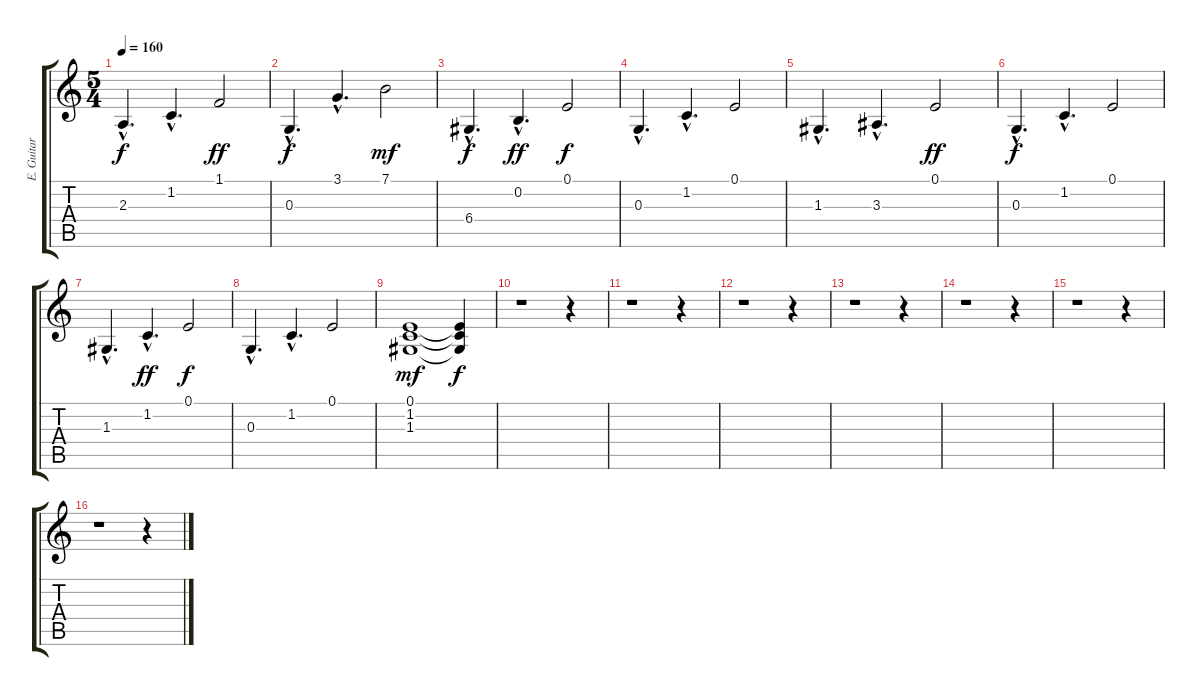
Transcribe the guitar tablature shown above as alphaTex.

\track ("E. Guitar | Sting" "E. Guitar ") {instrument stringensemble2}
\staff {score tabs}
\tuning (E4 B3 G3 D3 A2 E2) {hide}
\ts (5 4)
\tempo 160
\clef g2
\ks c
2.3{hac}.4{d dy f} 1.2{hac}.4{d} 1.1.2{dy ff} |
0.3{hac}.4{d dy f} 3.1{hac}.4{d} 7.1.2{dy mf} |
6.4{hac}.4{d dy f} 0.2{hac}.4{d dy ff} 0.1.2{dy f} |
0.3{hac}.4{d} 1.2{hac}.4{d} 0.1.2 |
1.3{hac}.4{d} 3.3{hac}.4{d} 0.1.2{dy ff} |
0.3{hac}.4{d dy f} 1.2{hac}.4{d} 0.1.2 |
1.3{hac}.4{d} 1.2{hac}.4{d dy ff} 0.1.2{dy f} |
0.3{hac}.4{d} 1.2{hac}.4{d} 0.1.2 |
(0.1 1.2 1.3).1{dy mf} (0.1{t} 1.2{t} 1.3{t}).4{dy f} |
r.1 r.4 |
r.1 r.4 |
r.1 r.4 |
r.1 r.4 |
r.1 r.4 |
r.1 r.4 |
r.1 r.4
